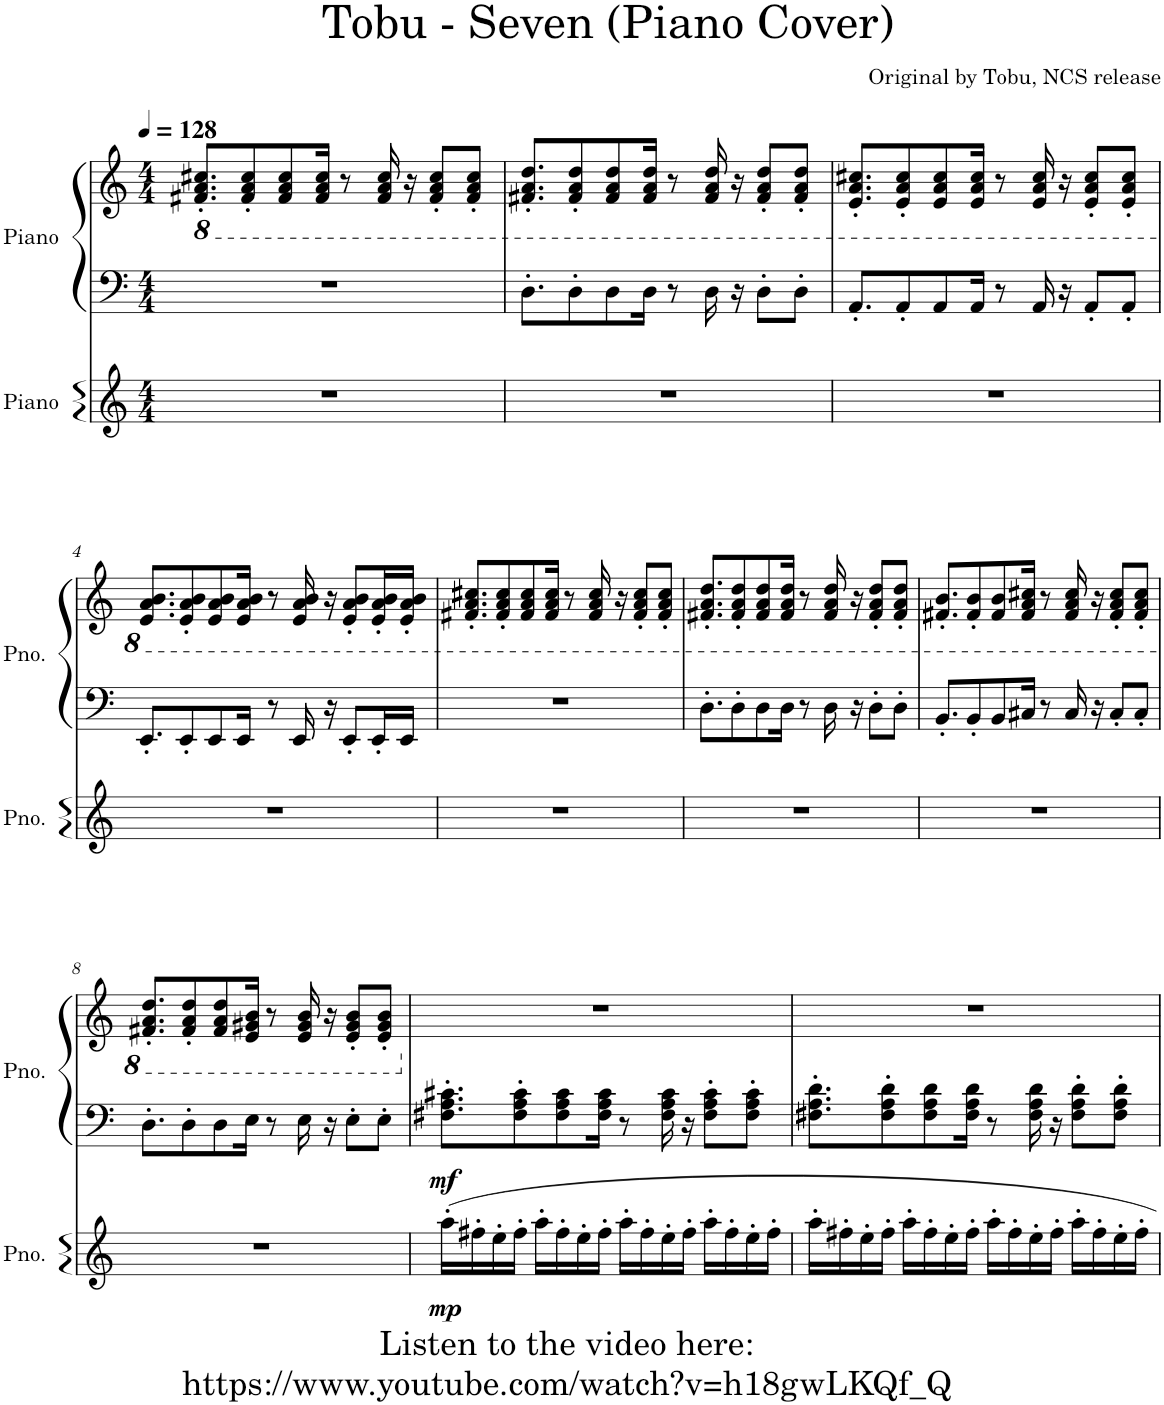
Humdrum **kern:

**kern	**dynam	**kern	**kern	**dynam
*part2	*part2	*part1	*part1	*part1
*staff3	*staff3	*staff2	*staff1	*staff1/2
*I"Piano	*	*I"Piano	*	*
*I'Pno.	*	*I'Pno.	*	*
*clefG2	*	*clefF4	*clefG2	*
*k[]	*	*k[]	*k[]	*
*M4/4	*	*M4/4	*M4/4	*
*MM128	*	*MM128	*MM128	*
*	*	*	*8ba	*
=1	=1	=1	=1	=1
1r	.	1r	8.F#X/' 8.A/' 8.c#X/'L	.
.	.	.	8F#/' 8A/' 8c#/'	.
.	.	.	8F#/ 8A/ 8c#/	.
.	.	.	16F#/ 16A/ 16c#/Jk	.
.	.	.	8r	.
.	.	.	16F#/ 16A/ 16c#/	.
.	.	.	16r	.
.	.	.	8F#/' 8A/' 8c#/'L	.
.	.	.	8F#/' 8A/' 8c#/'J	.
=2	=2	=2	=2	=2
1r	.	8.D'\L	8.F#X/' 8.A/' 8.d/'L	.
.	.	8D'\	8F#/' 8A/' 8d/'	.
.	.	8D\	8F#/ 8A/ 8d/	.
.	.	16D\Jk	16F#/ 16A/ 16d/Jk	.
.	.	8r	8r	.
.	.	16D\	16F#/ 16A/ 16d/	.
.	.	16r	16r	.
.	.	8D'\L	8F#/' 8A/' 8d/'L	.
.	.	8D'\J	8F#/' 8A/' 8d/'J	.
=3	=3	=3	=3	=3
1r	.	8.AA'/L	8.E/' 8.A/' 8.c#X/'L	.
.	.	8AA'/	8E/' 8A/' 8c#/'	.
.	.	8AA/	8E/ 8A/ 8c#/	.
.	.	16AA/Jk	16E/ 16A/ 16c#/Jk	.
.	.	8r	8r	.
.	.	16AA/	16E/ 16A/ 16c#/	.
.	.	16r	16r	.
.	.	8AA'/L	8E/' 8A/' 8c#/'L	.
.	.	8AA'/J	8E/' 8A/' 8c#/'J	.
!!LO:LB:g=z
=4	=4	=4	=4	=4
1r	.	8.EE'/L	8.E/ 8.A/ 8.B/L	.
.	.	8EE'/	8E/' 8A/' 8B/'	.
.	.	8EE/	8E/ 8A/ 8B/	.
.	.	16EE/Jk	16E/ 16A/ 16B/Jk	.
.	.	8r	8r	.
.	.	16EE/	16E/ 16A/ 16B/	.
.	.	16r	16r	.
.	.	8EE'/L	8E/' 8A/' 8B/'L	.
.	.	16EE'/L	16E/' 16A/' 16B/'L	.
.	.	16EE/JJ	16E/' 16A/' 16B/'JJ	.
=5	=5	=5	=5	=5
1r	.	1r	8.F#X/' 8.A/' 8.c#X/'L	.
.	.	.	8F#/' 8A/' 8c#/'	.
.	.	.	8F#/ 8A/ 8c#/	.
.	.	.	16F#/ 16A/ 16c#/Jk	.
.	.	.	8r	.
.	.	.	16F#/ 16A/ 16c#/	.
.	.	.	16r	.
.	.	.	8F#/' 8A/' 8c#/'L	.
.	.	.	8F#/' 8A/' 8c#/'J	.
=6	=6	=6	=6	=6
1r	.	8.D'\L	8.F#X/' 8.A/' 8.d/'L	.
.	.	8D'\	8F#/' 8A/' 8d/'	.
.	.	8D\	8F#/ 8A/ 8d/	.
.	.	16D\Jk	16F#/ 16A/ 16d/Jk	.
.	.	8r	8r	.
.	.	16D\	16F#/ 16A/ 16d/	.
.	.	16r	16r	.
.	.	8D'\L	8F#/' 8A/' 8d/'L	.
.	.	8D'\J	8F#/' 8A/' 8d/'J	.
=7	=7	=7	=7	=7
1r	.	8.BB'/L	8.F#X/' 8.B/'L	.
.	.	8BB'/	8F#/' 8B/'	.
.	.	8BB/	8F#/ 8B/	.
.	.	16C#X/Jk	16F#/ 16A/ 16c#X/Jk	.
.	.	8r	8r	.
.	.	16C#/	16F#/ 16A/ 16c#/	.
.	.	16r	16r	.
.	.	8C#'/L	8F#/' 8A/' 8c#/'L	.
.	.	8C#'/J	8F#/' 8A/' 8c#/'J	.
!!LO:LB:g=z
=8	=8	=8	=8	=8
1r	.	8.D'\L	8.F#X/' 8.A/' 8.d/'L	.
.	.	8D'\	8F#/' 8A/' 8d/'	.
.	.	8D\	8F#/ 8A/ 8d/	.
.	.	16E\Jk	16E/ 16G#X/ 16B/Jk	.
.	.	8r	8r	.
.	.	16E\	16E/ 16G#/ 16B/	.
.	.	16r	16r	.
.	.	8E'\L	8E/' 8G#/' 8B/'L	.
.	.	8E'\J	8E/' 8G#/' 8B/'J	.
=9	=9	=9	=9	=9
*k[]	*	*k[]	*k[]	*
*	*	*	*X8ba	*
!	!LO:DY:b	!	!	!LO:DY:b=2
16aa'\LL	mp	8.F#X\' 8.A\' 8.c#X\'L	1r	mf
16ff#X'\	.	.	.	.
16ee'\	.	.	.	.
16ff#'\JJ	.	8F#\' 8A\' 8c#\'	.	.
16aa'\LL	.	.	.	.
16ff#'\	.	8F#\ 8A\ 8c#\	.	.
16ee'\	.	.	.	.
16ff#'\JJ	.	16F#\ 16A\ 16c#\Jk	.	.
16aa'\LL	.	8r	.	.
16ff#'\	.	.	.	.
16ee'\	.	16F#\ 16A\ 16c#\	.	.
16ff#'\JJ	.	16r	.	.
16aa'\LL	.	8F#\' 8A\' 8c#\'L	.	.
16ff#'\	.	.	.	.
16ee'\	.	8F#\' 8A\' 8c#\'J	.	.
16ff#'\JJ	.	.	.	.
=10	=10	=10	=10	=10
16aa'\LL	.	8.F#X\' 8.A\' 8.d\'L	1r	.
16ff#X'\	.	.	.	.
16ee'\	.	.	.	.
16ff#'\JJ	.	8F#\' 8A\' 8d\'	.	.
16aa'\LL	.	.	.	.
16ff#'\	.	8F#\ 8A\ 8d\	.	.
16ee'\	.	.	.	.
16ff#'\JJ	.	16F#\ 16A\ 16d\Jk	.	.
16aa'\LL	.	8r	.	.
16ff#'\	.	.	.	.
16ee'\	.	16F#\ 16A\ 16d\	.	.
16ff#'\JJ	.	16r	.	.
16aa'\LL	.	8F#\' 8A\' 8d\'L	.	.
16ff#'\	.	.	.	.
16ee'\	.	8F#\' 8A\' 8d\'J	.	.
16ff#'\JJ	.	.	.	.
=	=	=	=	=
*-	*-	*-	*-	*-
